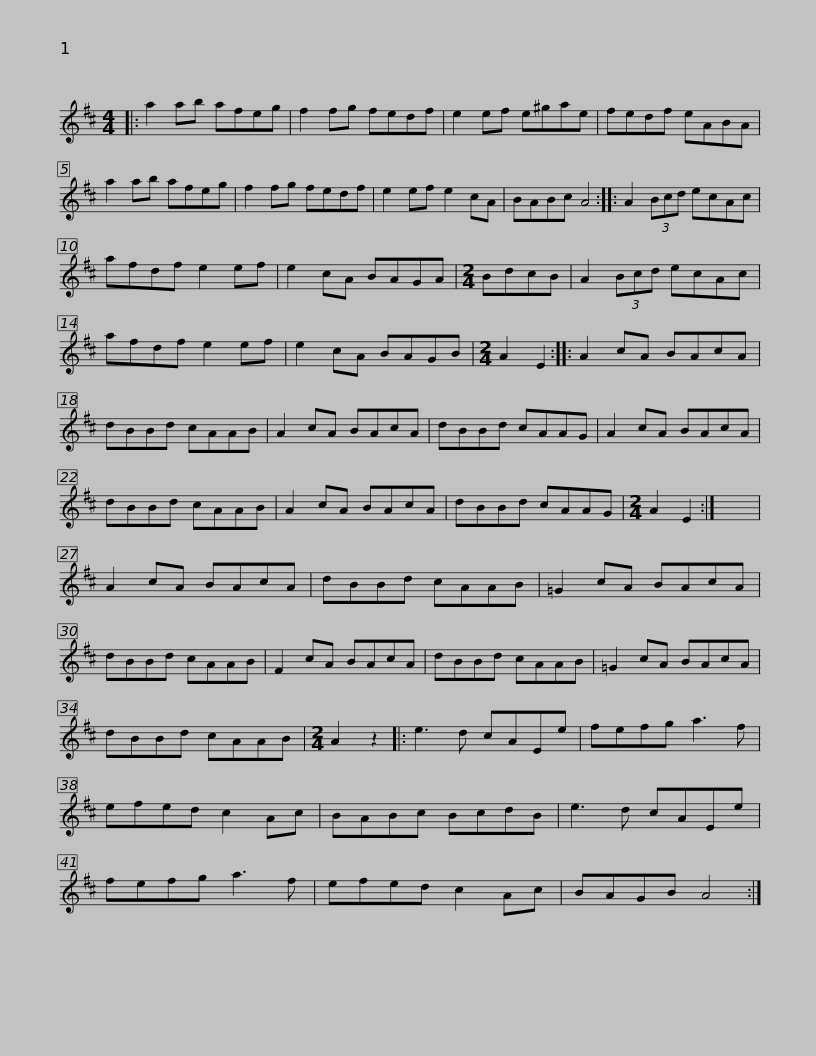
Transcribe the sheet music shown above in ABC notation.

X:1
L:1/8
M:4/4
I:linebreak $
K:D
V:1 treble
V:1
|: a2 ab afeg | f2 fg fedf | e2 ef e^gae | fedf eABA | a2 ab afeg |$ %5
 f2 fg fedf | e2 ef e2 cA | BABc A4 :: A2 (3Bcd ecAc | afdf e2 ef | %10
 e2 cA BAGA |$[M:2/4] BdcB | A2 (3Bcd ecAc | afdf e2 ef | e2 cA BAGB | %15
[M:2/4] A2 E2 :: A2 cA BAcA |$ dBBd cAAB | A2 cA BAcA | dBBd cAAG | %20
 A2 cA BAcA | dBBd cAAB | A2 cA BAcA |$ dBBd cAAG |[M:2/4] A2 E2 :| %25
 x4 | A2 cA BAcA | dBBd cAAB | =G2 cA BAcA | dBBd cAAB |$ %30
 F2 cA BAcA | dBBd cAAB | =G2 cA BAcA | dBBd cAAB |[M:2/4] A2 z2 |: %35
 e3 d cAEe |$ fefg a3 f | efed c2 Ac | BABc BcdB | e3 d cAEe | %40
 fefg a3 f | efed c2 Ac |$ BAGB A4 :| %43
